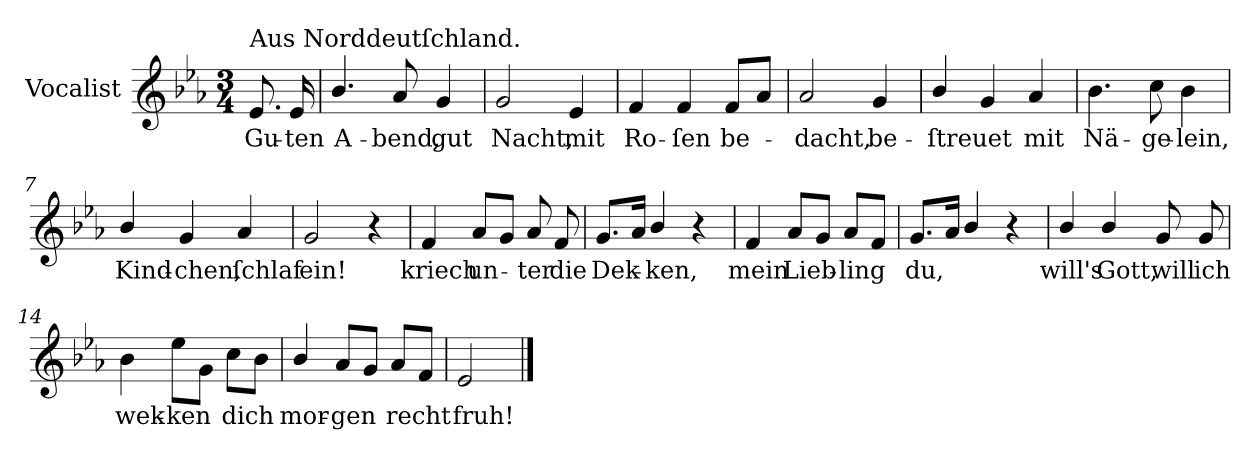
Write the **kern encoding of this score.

**kern	**text
*part1	*part1
*staff1	*staff1
*I"Vocalist	*
*k[b-e-a-]	*
*E-:	*
*M3/4	*
=	=
!LO:TX:a:t=Aus Norddeutſchland.	!
8.e-	Gu-
16e-	-ten
=1	=1
4.b-/	A-
8a-	-bend,
4g	gut
=2	=2
2g	Nacht,
4e-	mit
=3	=3
4f	Ro-
4f	-ſen
8fL	be-
8a-J	.
=4	=4
2a-	-dacht,
4g	be-
=5	=5
4b-/	-ſtreuet
4g	.
4a-	mit
=6	=6
4.b-	Nä-
8cc	-ge-
4b-	-lein,
=7	=7
4b-/	Kind-
4g	-chen,
4a-	ſchlaf
=8	=8
2g	ein!
4r	.
=9	=9
4f	kriech
8a-L	un-
8gJ	.
8a-	-ter
8f	die
=10	=10
8.gL	Dek-
16a-Jk	.
4b-/	-ken,
4r	.
=11	=11
4f	mein
8a-L	Lieb-
8gJ	.
8a-L	-ling
8fJ	.
=12	=12
8.gL	du,
16a-Jk	.
4b-/	.
4r	.
=13	=13
4b-/	will's
4b-/	Gott,
8g	will
8g	ich
=14	=14
4b-	wek-
8ee-L	-ken
8gJ	.
8ccL	dich
8b-J	.
=15	=15
4b-/	mor-
8a-L	-gen
8gJ	.
8a-L	recht
8fJ	.
=16	=16
2e-	fruh!
==	==
*-	*-
